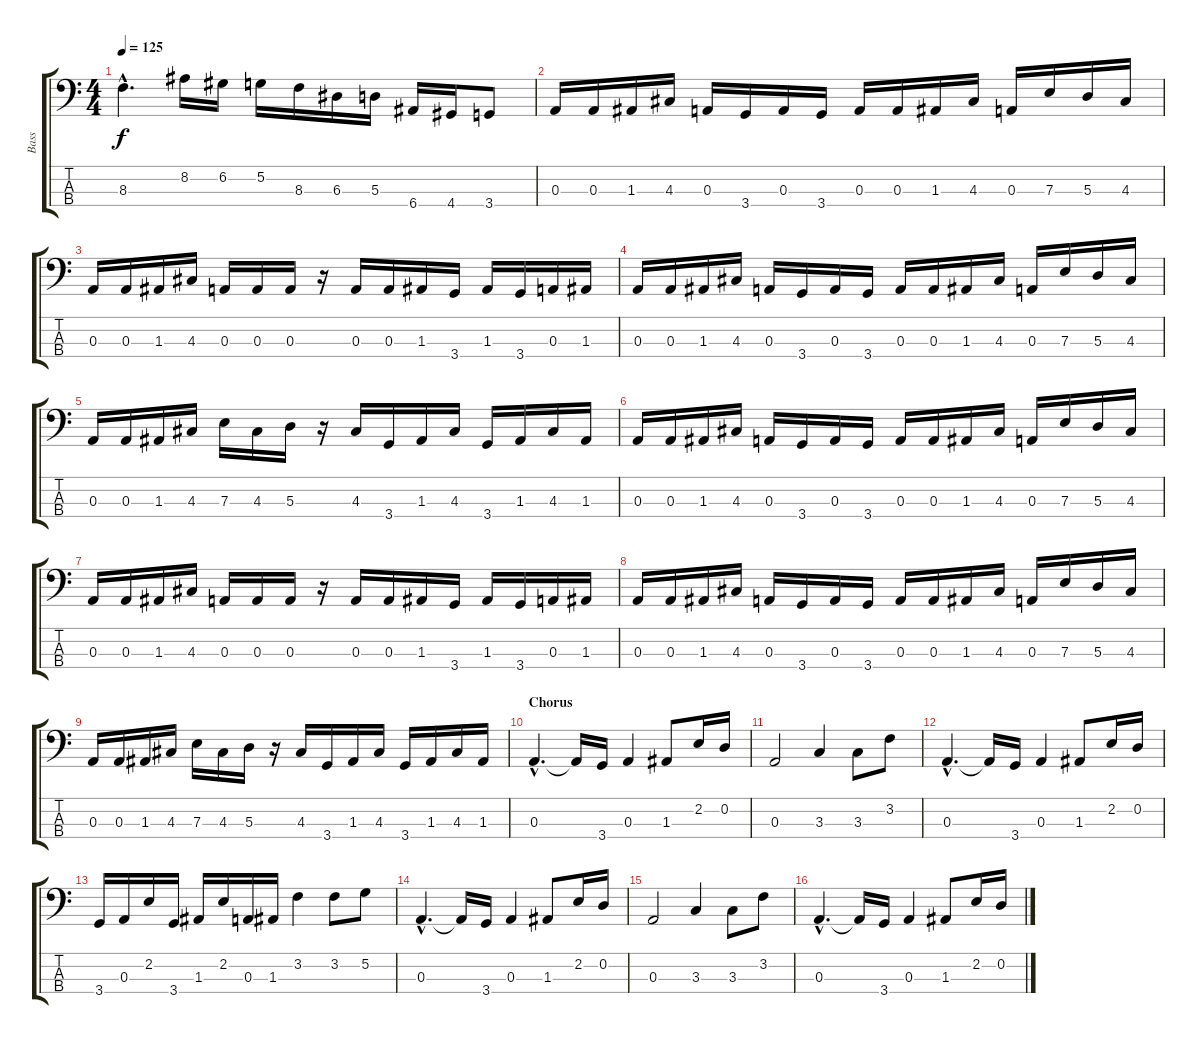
\track ("Bass" "Bass") {instrument electricbassfinger}
\staff {score tabs}
\tuning (G2 D2 A1 E1) {hide}
\ts (4 4)
\tempo 125
\clef f4
\ks c
8.3{hac}.4{d dy f} 8.2.16 6.2.16 5.2.16 8.3.16 6.3.16 5.3.16 6.4.16 4.4.16 3.4.8 |
0.3.16 0.3.16 1.3.16 4.3.16 0.3.16 3.4.16 0.3.16 3.4.16 0.3.16 0.3.16 1.3.16 4.3.16 0.3.16 7.3.16 5.3.16 4.3.16 |
0.3.16 0.3.16 1.3.16 4.3.16 0.3.16 0.3.16 0.3.16 r.16 0.3.16 0.3.16 1.3.16 3.4.16 1.3.16 3.4.16 0.3.16 1.3.16 |
0.3.16 0.3.16 1.3.16 4.3.16 0.3.16 3.4.16 0.3.16 3.4.16 0.3.16 0.3.16 1.3.16 4.3.16 0.3.16 7.3.16 5.3.16 4.3.16 |
0.3.16 0.3.16 1.3.16 4.3.16 7.3.16 4.3.16 5.3.16 r.16 4.3.16 3.4.16 1.3.16 4.3.16 3.4.16 1.3.16 4.3.16 1.3.16 |
0.3.16 0.3.16 1.3.16 4.3.16 0.3.16 3.4.16 0.3.16 3.4.16 0.3.16 0.3.16 1.3.16 4.3.16 0.3.16 7.3.16 5.3.16 4.3.16 |
0.3.16 0.3.16 1.3.16 4.3.16 0.3.16 0.3.16 0.3.16 r.16 0.3.16 0.3.16 1.3.16 3.4.16 1.3.16 3.4.16 0.3.16 1.3.16 |
0.3.16 0.3.16 1.3.16 4.3.16 0.3.16 3.4.16 0.3.16 3.4.16 0.3.16 0.3.16 1.3.16 4.3.16 0.3.16 7.3.16 5.3.16 4.3.16 |
0.3.16 0.3.16 1.3.16 4.3.16 7.3.16 4.3.16 5.3.16 r.16 4.3.16 3.4.16 1.3.16 4.3.16 3.4.16 1.3.16 4.3.16 1.3.16 |
\section ("" "Chorus")
0.3{hac}.4{d} 0.3{t}.16 3.4.16 0.3.4 1.3.8 2.2.16 0.2.16 |
0.3.2 3.3.4 3.3.8 3.2.8 |
0.3{hac}.4{d} 0.3{t}.16 3.4.16 0.3.4 1.3.8 2.2.16 0.2.16 |
3.4.16 0.3.16 2.2.16 3.4.16 1.3.16 2.2.16 0.3.16 1.3.16 3.2.4 3.2.8 5.2.8 |
0.3{hac}.4{d} 0.3{t}.16 3.4.16 0.3.4 1.3.8 2.2.16 0.2.16 |
0.3.2 3.3.4 3.3.8 3.2.8 |
0.3{hac}.4{d} 0.3{t}.16 3.4.16 0.3.4 1.3.8 2.2.16 0.2.16
